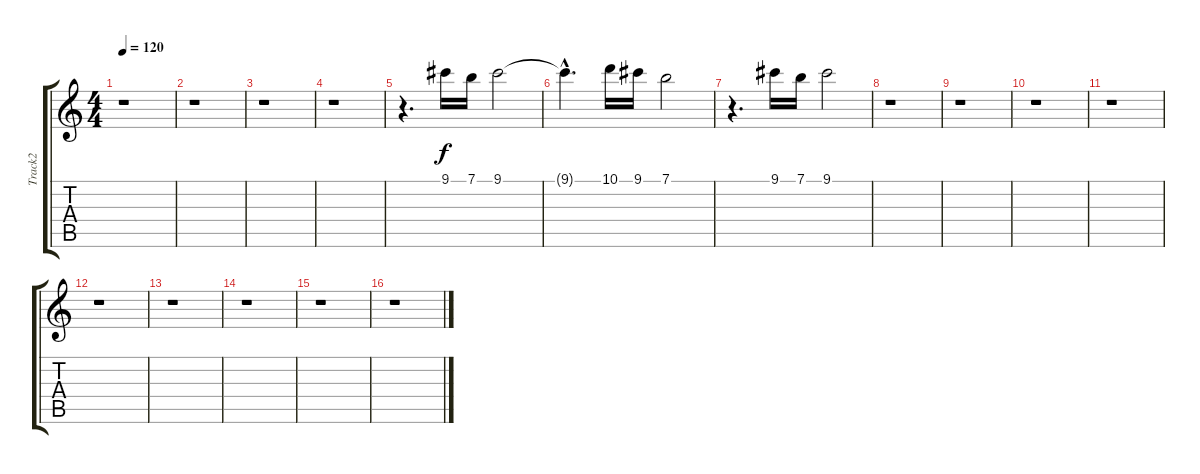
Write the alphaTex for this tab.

\track ("Track2" "Track2") {instrument acousticguitarnylon}
\staff {score tabs}
\tuning (E4 B3 G3 D3 A2 E2) {hide}
\ts (4 4)
\tempo 120
\clef g2
\ks c
r.1{dy f} |
r.1 |
r.1 |
r.1 |
r.4{d} 9.1.16 7.1.16 9.1.2 |
9.1{hac t}.4{d} 10.1.16 9.1.16 7.1.2 |
r.4{d} 9.1.16 7.1.16 9.1.2 |
r.1 |
r.1 |
r.1 |
r.1 |
r.1 |
r.1 |
r.1 |
r.1 |
r.1
